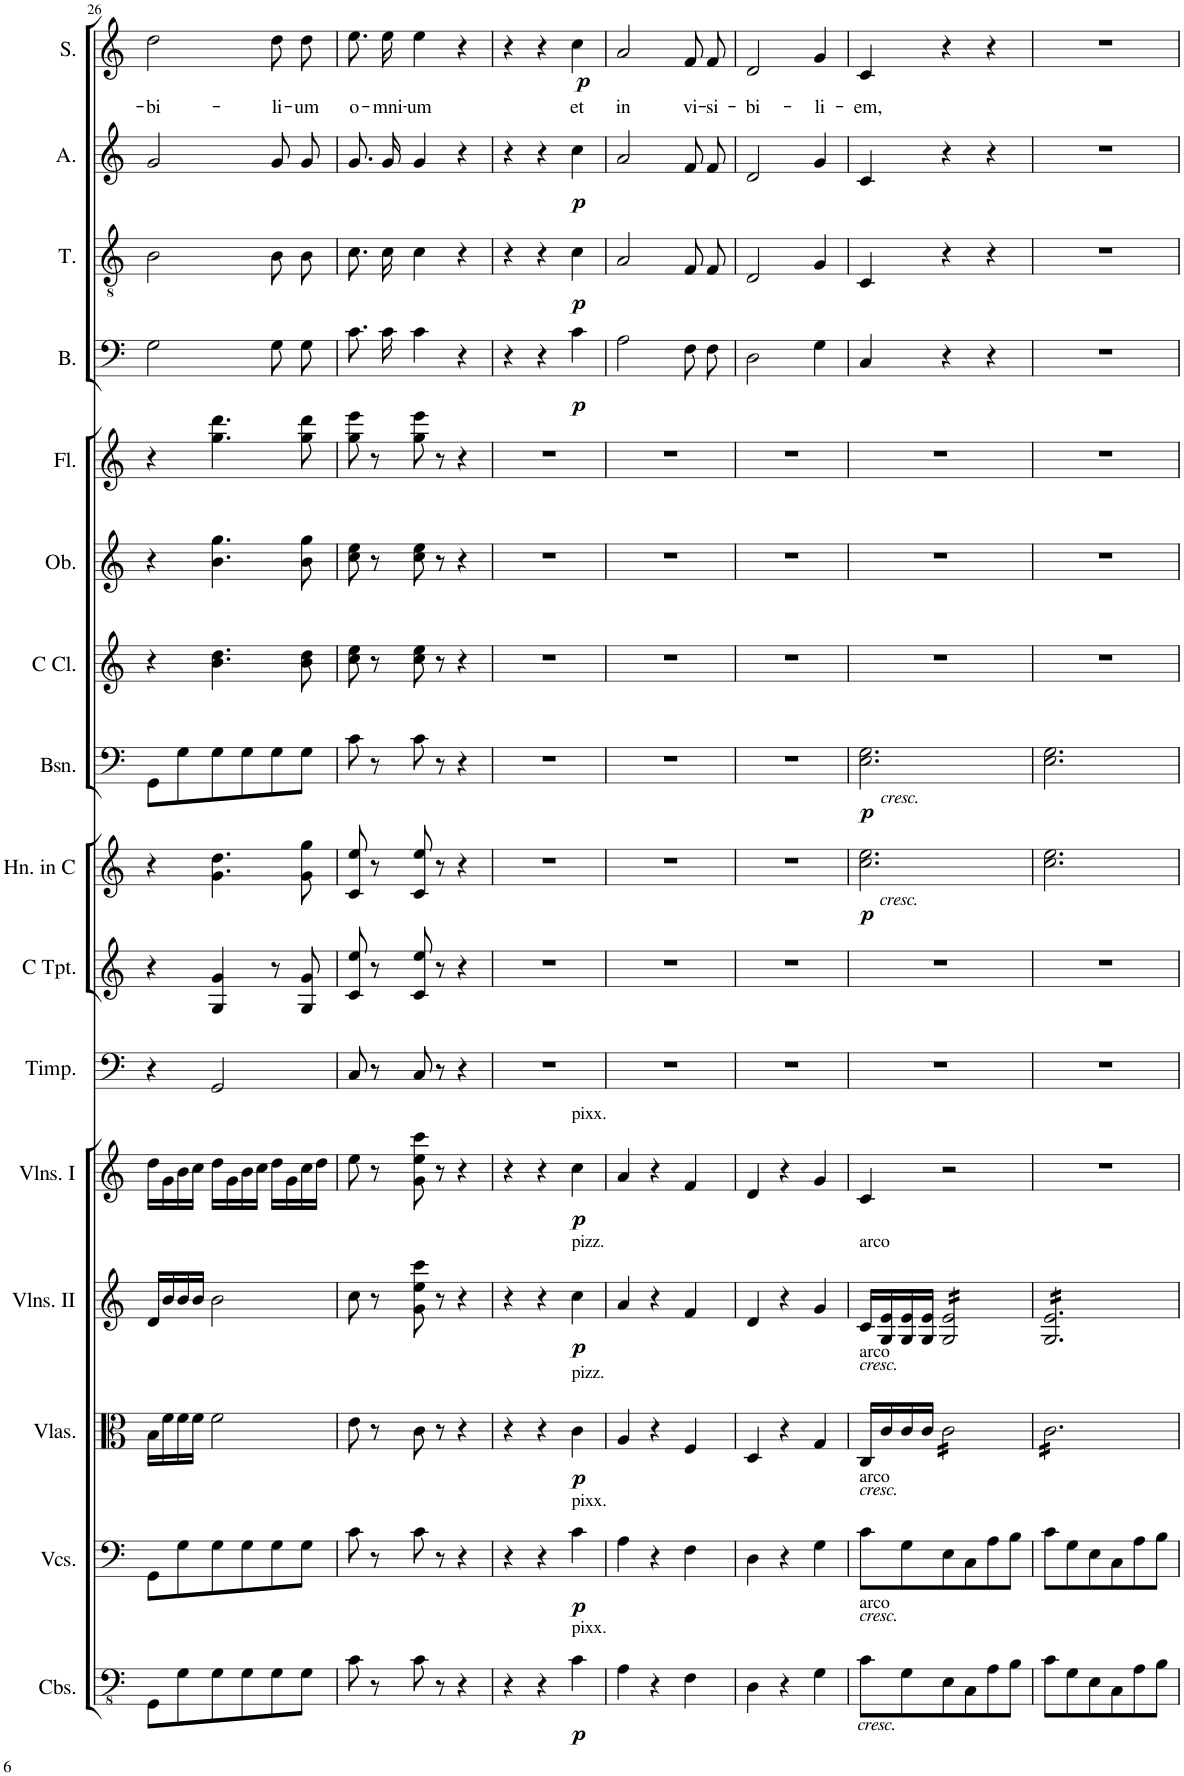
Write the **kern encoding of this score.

**kern	**dynam	**kern	**dynam	**kern	**dynam	**kern	**dynam	**kern	**dynam	**kern	**kern	**kern	**dynam	**kern	**dynam	**kern	**kern	**kern	**kern	**dynam	**kern	**dynam	**kern	**dynam	**kern	**text	**dynam
*part16	*part16	*part15	*part15	*part14	*part14	*part13	*part13	*part12	*part12	*part11	*part10	*part9	*part9	*part8	*part8	*part7	*part6	*part5	*part4	*part4	*part3	*part3	*part2	*part2	*part1	*part1	*part1
*staff16	*staff16	*staff15	*staff15	*staff14	*staff14	*staff13	*staff13	*staff12	*staff12	*staff11	*staff10	*staff9	*staff9	*staff8	*staff8	*staff7	*staff6	*staff5	*staff4	*staff4	*staff3	*staff3	*staff2	*staff2	*staff1	*staff1	*staff1
*I"Contrabasses	*	*I"Violoncellos	*	*I"Violas	*	*I"Violins II	*	*I"Violins I	*	*I"Timpani	*I"C Trumpet	*I"Horn in C	*	*I"Bassoon	*	*I"C Clarinet	*I"Oboe	*I"Flute	*I"Bass	*	*I"Tenor	*	*I"Alto	*	*I"Soprano	*	*
*I'Cbs.	*	*I'Vcs.	*	*I'Vlas.	*	*I'Vlns. II	*	*I'Vlns. I	*	*I'Timp.	*I'C Tpt.	*I'Hn. in C	*	*I'Bsn.	*	*I'C Cl.	*I'Ob.	*I'Fl.	*I'B.	*	*I'T.	*	*I'A.	*	*I'S.	*	*
!!LO:PB:g=z
*clefFv4	*	*clefF4	*	*clefC3	*	*clefG2	*	*clefG2	*	*clefF4	*clefG2	*clefG2	*	*clefF4	*	*clefG2	*clefG2	*clefG2	*clefF4	*	*clefGv2	*	*clefG2	*	*clefG2	*	*
*	*	*	*	*	*	*	*	*	*	*	*	*Trd4c7	*	*	*	*Trd1c2	*	*	*	*	*	*	*	*	*	*	*
*k[]	*	*k[]	*	*k[]	*	*k[]	*	*k[]	*	*k[]	*k[]	*k[]	*	*k[]	*	*k[]	*k[]	*k[]	*k[]	*	*k[]	*	*k[]	*	*k[]	*	*
*M3/4	*	*M3/4	*	*M3/4	*	*M3/4	*	*M3/4	*	*M3/4	*M3/4	*M3/4	*	*M3/4	*	*M3/4	*M3/4	*M3/4	*M3/4	*	*M3/4	*	*M3/4	*	*M3/4	*	*
=26	=26	=26	=26	=26	=26	=26	=26	=26	=26	=26	=26	=26	=26	=26	=26	=26	=26	=26	=26	=26	=26	=26	=26	=26	=26	=26	=26
!	!	!	!	!	!	!	!	!	!	!	!	!	!	!	!	!	!	!	!	!	!	!	!	!	!	!LO:LY:b	!
8GGG\L	.	8GG\L	.	16B\LL	.	16d/LL	.	16dd\LL	.	4r	4r	4r	.	8GG\L	.	4r	4r	4r	2G\	.	2B\	.	2g/	.	2dd\	-bi-	.
.	.	.	.	16f\	.	16b/	.	16g\	.	.	.	.	.	.	.	.	.	.	.	.	.	.	.	.	.	.	.
8GG\	.	8G\	.	16f\	.	16b/	.	16b\	.	.	.	.	.	8G\	.	.	.	.	.	.	.	.	.	.	.	.	.
.	.	.	.	16f\JJ	.	16b/JJ	.	16cc\JJ	.	.	.	.	.	.	.	.	.	.	.	.	.	.	.	.	.	.	.
8GG\	.	8G\	.	2f\	.	2b\	.	16dd\LL	.	2GG/	4G/ 4g/	4.g\ 4.dd\	.	8G\	.	4.b\ 4.dd\	4.b\ 4.gg\	4.gg\ 4.ddd\	.	.	.	.	.	.	.	.	.
.	.	.	.	.	.	.	.	16g\	.	.	.	.	.	.	.	.	.	.	.	.	.	.	.	.	.	.	.
8GG\	.	8G\	.	.	.	.	.	16b\	.	.	.	.	.	8G\	.	.	.	.	.	.	.	.	.	.	.	.	.
.	.	.	.	.	.	.	.	16cc\JJ	.	.	.	.	.	.	.	.	.	.	.	.	.	.	.	.	.	.	.
!	!	!	!	!	!	!	!	!	!	!	!	!	!	!	!	!	!	!	!	!	!	!	!	!	!	!LO:LY:b	!
8GG\	.	8G\	.	.	.	.	.	16dd\LL	.	.	8r	.	.	8G\	.	.	.	.	8G\L	.	8B\L	.	8g/L	.	8dd\L	-li-	.
.	.	.	.	.	.	.	.	16g\	.	.	.	.	.	.	.	.	.	.	.	.	.	.	.	.	.	.	.
!	!	!	!	!	!	!	!	!	!	!	!	!	!	!	!	!	!	!	!	!	!	!	!	!	!	!LO:LY:b	!
8GG\J	.	8G\J	.	.	.	.	.	16cc\	.	.	8G/ 8g/	8g\ 8gg\	.	8G\J	.	8b\ 8dd\	8b\ 8gg\	8gg\ 8ddd\	8G\J	.	8B\J	.	8g/J	.	8dd\J	-um	.
.	.	.	.	.	.	.	.	16dd\JJ	.	.	.	.	.	.	.	.	.	.	.	.	.	.	.	.	.	.	.
=27	=27	=27	=27	=27	=27	=27	=27	=27	=27	=27	=27	=27	=27	=27	=27	=27	=27	=27	=27	=27	=27	=27	=27	=27	=27	=27	=27
!	!	!	!	!	!	!	!	!	!	!	!	!	!	!	!	!	!	!	!	!	!	!	!	!	!	!LO:LY:b	!
8C\	.	8c\	.	8e\	.	8cc\	.	8ee\	.	8C/	8c/ 8ee/	8c/ 8ee/	.	8c\	.	8cc\ 8ee\	8cc\ 8ee\	8gg\ 8eee\	8.c\L	.	8.c\L	.	8.g/L	.	8.ee\L	o-	.
8r	.	8r	.	8r	.	8r	.	8r	.	8r	8r	8r	.	8r	.	8r	8r	8r	.	.	.	.	.	.	.	.	.
!	!	!	!	!	!	!	!	!	!	!	!	!	!	!	!	!	!	!	!	!	!	!	!	!	!	!LO:LY:b	!
.	.	.	.	.	.	.	.	.	.	.	.	.	.	.	.	.	.	.	16c\Jk	.	16c\Jk	.	16g/Jk	.	16ee\Jk	-mni-	.
!	!	!	!	!	!	!	!	!	!	!	!	!	!	!	!	!	!	!	!	!	!	!	!	!	!	!LO:LY:b	!
8C\	.	8c\	.	8c\	.	8g\ 8ee\ 8ccc\	.	8g\ 8ee\ 8ccc\	.	8C/	8c/ 8ee/	8c/ 8ee/	.	8c\	.	8cc\ 8ee\	8cc\ 8ee\	8gg\ 8eee\	4c\	.	4c\	.	4g/	.	4ee\	-um	.
8r	.	8r	.	8r	.	8r	.	8r	.	8r	8r	8r	.	8r	.	8r	8r	8r	.	.	.	.	.	.	.	.	.
4r	.	4r	.	4r	.	4r	.	4r	.	4r	4r	4r	.	4r	.	4r	4r	4r	4r	.	4r	.	4r	.	4r	.	.
=28	=28	=28	=28	=28	=28	=28	=28	=28	=28	=28	=28	=28	=28	=28	=28	=28	=28	=28	=28	=28	=28	=28	=28	=28	=28	=28	=28
4r	.	4r	.	4r	.	4r	.	4r	.	2.r	2.r	2.r	.	2.r	.	2.r	2.r	2.r	4r	.	4r	.	4r	.	4r	.	.
4r	.	4r	.	4r	.	4r	.	4r	.	.	.	.	.	.	.	.	.	.	4r	.	4r	.	4r	.	4r	.	.
!	!	!	!	!	!	!	!	!LO:TX:a:t=pixx.	!	!	!	!	!	!	!	!	!	!	!	!	!	!	!	!	!	!	!
!	!	!	!	!	!	!LO:TX:a:t=pizz.	!	!	!	!	!	!	!	!	!	!	!	!	!	!	!	!	!	!	!	!	!
!	!	!	!	!LO:TX:a:t=pizz.	!	!	!	!	!	!	!	!	!	!	!	!	!	!	!	!	!	!	!	!	!	!	!
!	!	!LO:TX:a:t=pixx.	!	!	!	!	!	!	!	!	!	!	!	!	!	!	!	!	!	!	!	!	!	!	!	!	!
!LO:TX:a:t=pixx.	!	!	!	!	!	!	!	!	!	!	!	!	!	!	!	!	!	!	!	!	!	!	!	!	!	!	!
!	!LO:DY:b	!	!LO:DY:b	!	!LO:DY:b	!	!LO:DY:b	!	!LO:DY:b	!	!	!	!	!	!	!	!	!	!	!LO:DY:b	!	!LO:DY:b	!	!LO:DY:b	!	!LO:LY:b	!LO:DY:b
4C\	p	4c\	p	4c\	p	4cc\	p	4cc\	p	.	.	.	.	.	.	.	.	.	4c\	p	4c\	p	4cc\	p	4cc\	et	p
=29	=29	=29	=29	=29	=29	=29	=29	=29	=29	=29	=29	=29	=29	=29	=29	=29	=29	=29	=29	=29	=29	=29	=29	=29	=29	=29	=29
!	!	!	!	!	!	!	!	!	!	!	!	!	!	!	!	!	!	!	!	!	!	!	!	!	!	!LO:LY:b	!
4AA\	.	4A\	.	4A/	.	4a/	.	4a/	.	2.r	2.r	2.r	.	2.r	.	2.r	2.r	2.r	2A\	.	2A/	.	2a/	.	2a/	in	.
4r	.	4r	.	4r	.	4r	.	4r	.	.	.	.	.	.	.	.	.	.	.	.	.	.	.	.	.	.	.
!	!	!	!	!	!	!	!	!	!	!	!	!	!	!	!	!	!	!	!	!	!	!	!	!	!	!LO:LY:b	!
4FF\	.	4F\	.	4F/	.	4f/	.	4f/	.	.	.	.	.	.	.	.	.	.	8F\L	.	8F/L	.	8f/L	.	8f/L	vi-	.
!	!	!	!	!	!	!	!	!	!	!	!	!	!	!	!	!	!	!	!	!	!	!	!	!	!	!LO:LY:b	!
.	.	.	.	.	.	.	.	.	.	.	.	.	.	.	.	.	.	.	8F\J	.	8F/J	.	8f/J	.	8f/J	-si-	.
=30	=30	=30	=30	=30	=30	=30	=30	=30	=30	=30	=30	=30	=30	=30	=30	=30	=30	=30	=30	=30	=30	=30	=30	=30	=30	=30	=30
!	!	!	!	!	!	!	!	!	!	!	!	!	!	!	!	!	!	!	!	!	!	!	!	!	!	!LO:LY:b	!
4DD\	.	4D\	.	4D/	.	4d/	.	4d/	.	2.r	2.r	2.r	.	2.r	.	2.r	2.r	2.r	2D\	.	2D/	.	2d/	.	2d/	-bi-	.
4r	.	4r	.	4r	.	4r	.	4r	.	.	.	.	.	.	.	.	.	.	.	.	.	.	.	.	.	.	.
!	!	!	!	!	!	!	!	!	!	!	!	!	!	!	!	!	!	!	!	!	!	!	!	!	!	!LO:LY:b	!
4GG\	.	4G\	.	4G/	.	4g/	.	4g/	.	.	.	.	.	.	.	.	.	.	4G\	.	4G/	.	4g/	.	4g/	-li-	.
=31	=31	=31	=31	=31	=31	=31	=31	=31	=31	=31	=31	=31	=31	=31	=31	=31	=31	=31	=31	=31	=31	=31	=31	=31	=31	=31	=31
!	!	!	!	!	!	!	!	!	!	!	!	!LO:TX:a:i:t=cresc.	!	!	!	!	!	!	!	!	!	!	!	!	!	!	!
!	!	!	!	!	!	!	!	!	!	!	!LO:TX:a:i:t=cresc.	!	!	!	!	!	!	!	!	!	!	!	!	!	!	!	!
!	!	!	!	!	!	!LO:TX:a:t=arco	!	!	!	!	!	!	!	!	!	!	!	!	!	!	!	!	!	!	!	!	!
!	!	!	!	!LO:TX:a:i:t=cresc.	!	!	!	!	!	!	!	!	!	!	!	!	!	!	!	!	!	!	!	!	!	!	!
!	!	!	!	!LO:TX:a:t=arco	!	!	!	!	!	!	!	!	!	!	!	!	!	!	!	!	!	!	!	!	!	!	!
!	!	!LO:TX:a:i:t=cresc.	!	!	!	!	!	!	!	!	!	!	!	!	!	!	!	!	!	!	!	!	!	!	!	!	!
!	!	!LO:TX:a:t=arco	!	!	!	!	!	!	!	!	!	!	!	!	!	!	!	!	!	!	!	!	!	!	!	!	!
!LO:TX:a:i:t=cresc.	!	!	!	!	!	!	!	!	!	!	!	!	!	!	!	!	!	!	!	!	!	!	!	!	!	!	!
!LO:TX:b:i:t=cresc.	!	!	!	!	!	!	!	!	!	!	!	!	!	!	!	!	!	!	!	!	!	!	!	!	!	!	!
!LO:TX:a:t=arco	!	!	!	!	!	!	!	!	!	!	!	!	!	!	!	!	!	!	!	!	!	!	!	!	!	!	!
!	!	!	!	!	!	!	!	!	!	!	!	!	!LO:DY:b	!	!LO:DY:b	!	!	!	!	!	!	!	!	!	!	!LO:LY:b	!
8C\L	.	8c\L	.	16C/LL	.	16c/LL	.	4c/	.	2.r	2.r	2.cc\ 2.ee\	p	2.E\ 2.G\	p	2.r	2.r	2.r	4C/	.	4C/	.	4c/	.	4c/	-em,	.
.	.	.	.	16c/	.	16G/ 16e/	.	.	.	.	.	.	.	.	.	.	.	.	.	.	.	.	.	.	.	.	.
8GG\	.	8G\	.	16c/	.	16G/ 16e/	.	.	.	.	.	.	.	.	.	.	.	.	.	.	.	.	.	.	.	.	.
.	.	.	.	16c/JJ	.	16G/ 16e/JJ	.	.	.	.	.	.	.	.	.	.	.	.	.	.	.	.	.	.	.	.	.
*	*	*	*	*tremolo	*	*	*	*	*	*	*	*	*	*	*	*	*	*	*	*	*	*	*	*	*	*	*
*	*	*	*	*	*	*tremolo	*	*	*	*	*	*	*	*	*	*	*	*	*	*	*	*	*	*	*	*	*
8EE\	.	8E\	.	16c\LL	.	16G/ 16e/LL	.	2r	.	.	.	.	.	.	.	.	.	.	4r	.	4r	.	4r	.	4r	.	.
.	.	.	.	16c\	.	16G/ 16e/	.	.	.	.	.	.	.	.	.	.	.	.	.	.	.	.	.	.	.	.	.
8CC\	.	8C\	.	16c\	.	16G/ 16e/	.	.	.	.	.	.	.	.	.	.	.	.	.	.	.	.	.	.	.	.	.
.	.	.	.	16c\	.	16G/ 16e/	.	.	.	.	.	.	.	.	.	.	.	.	.	.	.	.	.	.	.	.	.
8AA\	.	8A\	.	16c\	.	16G/ 16e/	.	.	.	.	.	.	.	.	.	.	.	.	4r	.	4r	.	4r	.	4r	.	.
.	.	.	.	16c\	.	16G/ 16e/	.	.	.	.	.	.	.	.	.	.	.	.	.	.	.	.	.	.	.	.	.
8BB\J	.	8B\J	.	16c\	.	16G/ 16e/	.	.	.	.	.	.	.	.	.	.	.	.	.	.	.	.	.	.	.	.	.
.	.	.	.	16c\JJ	.	16G/ 16e/JJ	.	.	.	.	.	.	.	.	.	.	.	.	.	.	.	.	.	.	.	.	.
=32	=32	=32	=32	=32	=32	=32	=32	=32	=32	=32	=32	=32	=32	=32	=32	=32	=32	=32	=32	=32	=32	=32	=32	=32	=32	=32	=32
8C\L	.	8c\L	.	16c\LL	.	16G/ 16e/LL	.	2.r	.	2.r	2.r	2.cc\ 2.ee\	.	2.E\ 2.G\	.	2.r	2.r	2.r	2.r	.	2.r	.	2.r	.	2.r	.	.
.	.	.	.	16c\	.	16G/ 16e/	.	.	.	.	.	.	.	.	.	.	.	.	.	.	.	.	.	.	.	.	.
8GG\	.	8G\	.	16c\	.	16G/ 16e/	.	.	.	.	.	.	.	.	.	.	.	.	.	.	.	.	.	.	.	.	.
.	.	.	.	16c\	.	16G/ 16e/	.	.	.	.	.	.	.	.	.	.	.	.	.	.	.	.	.	.	.	.	.
8EE\	.	8E\	.	16c\	.	16G/ 16e/	.	.	.	.	.	.	.	.	.	.	.	.	.	.	.	.	.	.	.	.	.
.	.	.	.	16c\	.	16G/ 16e/	.	.	.	.	.	.	.	.	.	.	.	.	.	.	.	.	.	.	.	.	.
8CC\	.	8C\	.	16c\	.	16G/ 16e/	.	.	.	.	.	.	.	.	.	.	.	.	.	.	.	.	.	.	.	.	.
.	.	.	.	16c\	.	16G/ 16e/	.	.	.	.	.	.	.	.	.	.	.	.	.	.	.	.	.	.	.	.	.
8AA\	.	8A\	.	16c\	.	16G/ 16e/	.	.	.	.	.	.	.	.	.	.	.	.	.	.	.	.	.	.	.	.	.
.	.	.	.	16c\	.	16G/ 16e/	.	.	.	.	.	.	.	.	.	.	.	.	.	.	.	.	.	.	.	.	.
8BB\J	.	8B\J	.	16c\	.	16G/ 16e/	.	.	.	.	.	.	.	.	.	.	.	.	.	.	.	.	.	.	.	.	.
.	.	.	.	16c\JJ	.	16G/ 16e/JJ	.	.	.	.	.	.	.	.	.	.	.	.	.	.	.	.	.	.	.	.	.
*	*	*	*	*	*	*Xtremolo	*	*	*	*	*	*	*	*	*	*	*	*	*	*	*	*	*	*	*	*	*
*	*	*	*	*Xtremolo	*	*	*	*	*	*	*	*	*	*	*	*	*	*	*	*	*	*	*	*	*	*	*
=	=	=	=	=	=	=	=	=	=	=	=	=	=	=	=	=	=	=	=	=	=	=	=	=	=	=	=
*-	*-	*-	*-	*-	*-	*-	*-	*-	*-	*-	*-	*-	*-	*-	*-	*-	*-	*-	*-	*-	*-	*-	*-	*-	*-	*-	*-
